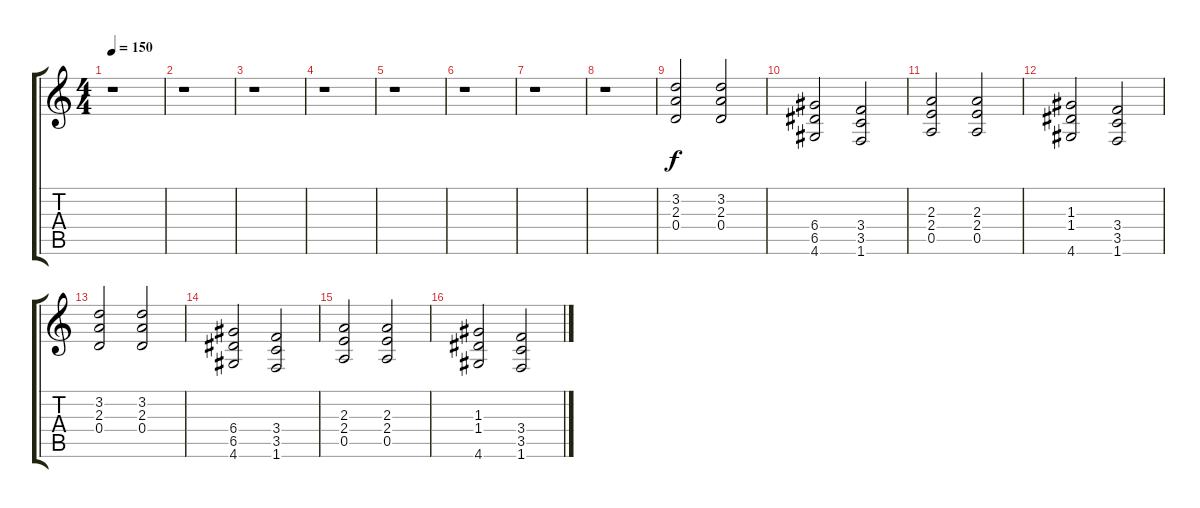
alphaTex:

\track "" {instrument overdrivenguitar}
\staff {score tabs}
\tuning (E4 B3 G3 D3 A2 E2) {hide}
\ts (4 4)
\tempo 150
\clef g2
\ks c
r.1{dy f} |
r.1 |
r.1 |
r.1 |
r.1 |
r.1 |
r.1 |
r.1 |
(3.2 2.3 0.4).2 (3.2 2.3 0.4).2 |
(6.4 6.5 4.6).2 (3.4 3.5 1.6).2 |
(2.3 2.4 0.5).2 (2.3 2.4 0.5).2 |
(1.3 1.4 4.6).2 (3.4 3.5 1.6).2 |
(3.2 2.3 0.4).2 (3.2 2.3 0.4).2 |
(6.4 6.5 4.6).2 (3.4 3.5 1.6).2 |
(2.3 2.4 0.5).2 (2.3 2.4 0.5).2 |
(1.3 1.4 4.6).2 (3.4 3.5 1.6).2
